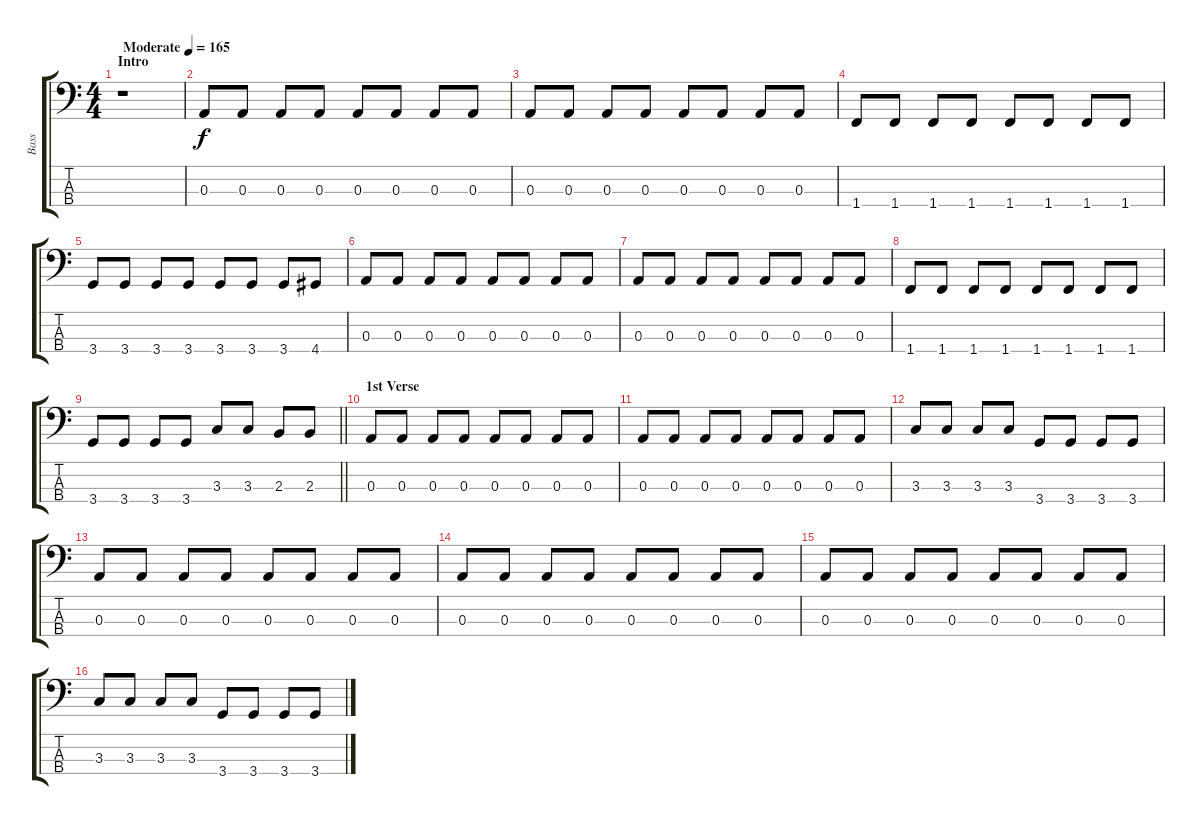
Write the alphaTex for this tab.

\track ("Bass" "Bass") {instrument electricbasspick}
\staff {score tabs}
\tuning (G2 D2 A1 E1) {hide}
\ts (4 4)
\section ("" "Intro")
\tempo (165 "Moderate")
\clef f4
\ks aminor
r.1{dy f instrument electricbasspick} |
0.3.8 0.3.8 0.3.8 0.3.8 0.3.8 0.3.8 0.3.8 0.3.8 |
0.3.8 0.3.8 0.3.8 0.3.8 0.3.8 0.3.8 0.3.8 0.3.8 |
1.4.8 1.4.8 1.4.8 1.4.8 1.4.8 1.4.8 1.4.8 1.4.8 |
3.4.8 3.4.8 3.4.8 3.4.8 3.4.8 3.4.8 3.4.8 4.4.8 |
0.3.8 0.3.8 0.3.8 0.3.8 0.3.8 0.3.8 0.3.8 0.3.8 |
0.3.8 0.3.8 0.3.8 0.3.8 0.3.8 0.3.8 0.3.8 0.3.8 |
1.4.8 1.4.8 1.4.8 1.4.8 1.4.8 1.4.8 1.4.8 1.4.8 |
\barLineRight lightlight
3.4.8 3.4.8 3.4.8 3.4.8 3.3.8 3.3.8 2.3.8 2.3.8 |
\section ("" "1st Verse")
0.3.8 0.3.8 0.3.8 0.3.8 0.3.8 0.3.8 0.3.8 0.3.8 |
0.3.8 0.3.8 0.3.8 0.3.8 0.3.8 0.3.8 0.3.8 0.3.8 |
3.3.8 3.3.8 3.3.8 3.3.8 3.4.8 3.4.8 3.4.8 3.4.8 |
0.3.8 0.3.8 0.3.8 0.3.8 0.3.8 0.3.8 0.3.8 0.3.8 |
0.3.8 0.3.8 0.3.8 0.3.8 0.3.8 0.3.8 0.3.8 0.3.8 |
0.3.8 0.3.8 0.3.8 0.3.8 0.3.8 0.3.8 0.3.8 0.3.8 |
3.3.8 3.3.8 3.3.8 3.3.8 3.4.8 3.4.8 3.4.8 3.4.8
